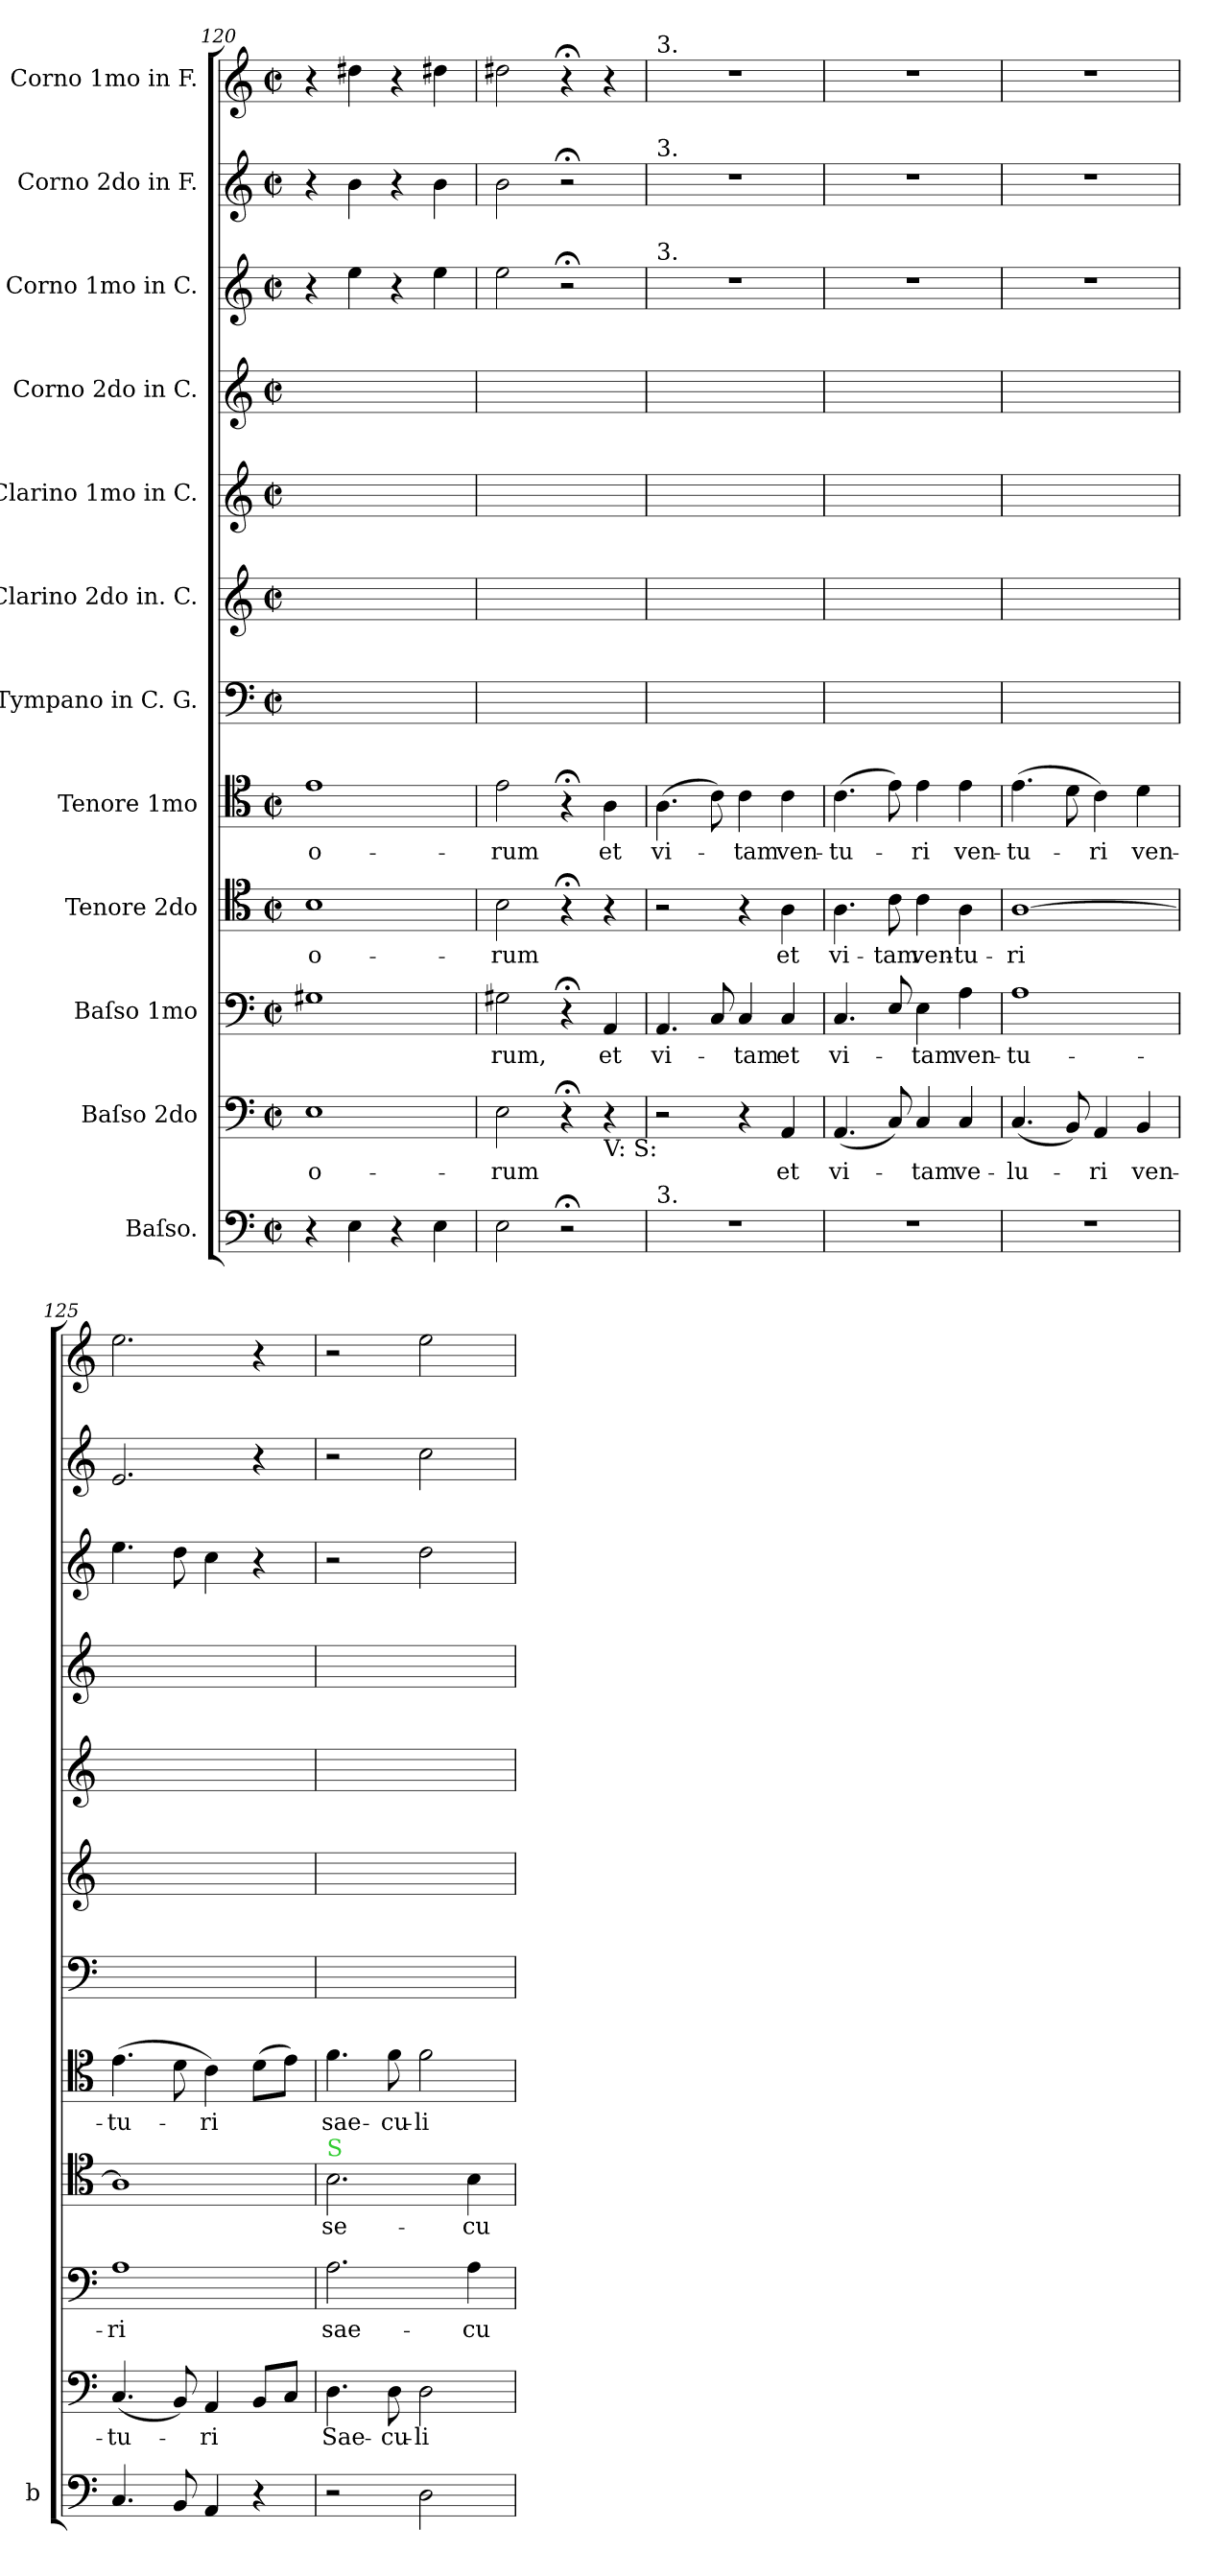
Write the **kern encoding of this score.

**kern	**kern	**text	**kern	**text	**kern	**text	**kern	**text	**kern	**kern	**kern	**kern	**kern	**kern	**kern
*part12	*part11	*part11	*part10	*part10	*part9	*part9	*part8	*part8	*part7	*part6	*part5	*part4	*part3	*part2	*part1
*staff12	*staff11	*staff11	*staff10	*staff10	*staff9	*staff9	*staff8	*staff8	*staff7	*staff6	*staff5	*staff4	*staff3	*staff2	*staff1
*I"Baſso.	*I"Baſso 2do	*	*I"Baſso 1mo	*	*I"Tenore 2do	*	*I"Tenore 1mo	*	*I"Tympano in C. G.	*I"Clarino 2do in. C.	*I"Clarino 1mo in C.	*I"Corno 2do in C.	*I"Corno 1mo in C.	*I"Corno 2do in F.	*I"Corno 1mo in F.
*I'b	*	*	*	*	*	*	*	*	*	*	*	*	*	*	*
*clefF4	*clefF4	*	*clefF4	*	*clefC4	*	*clefC4	*	*clefF4	*clefG2	*clefG2	*clefG2	*clefG2	*clefG2	*clefG2
*	*	*	*	*	*	*	*	*	*	*	*	*	*	*ITrd4c7	*ITrd4c7
*k[]	*k[]	*	*k[]	*	*k[]	*	*k[]	*	*k[]	*k[]	*k[]	*k[]	*k[]	*k[b-]	*k[b-]
*M2/2	*M2/2	*	*M2/2	*	*M2/2	*	*M2/2	*	*M2/2	*M2/2	*M2/2	*M2/2	*M2/2	*M2/2	*M2/2
*met(c|)	*met(c|)	*	*met(c|)	*	*met(c|)	*	*met(c|)	*	*met(c|)	*met(c|)	*met(c|)	*met(c|)	*met(c|)	*met(c|)	*met(c|)
=120	=120	=120	=120	=120	=120	=120	=120	=120	=120	=120	=120	=120	=120	=120	=120
4r	1E	-o-	1G#X	.	1B	-o-	1e	-o-	1ryy	1ryy	1ryy	1ryy	4r	4r	4r
4E\	.	.	.	.	.	.	.	.	.	.	.	.	4ee\	4e\	4g#X\
4r	.	.	.	.	.	.	.	.	.	.	.	.	4r	4r	4r
4E\	.	.	.	.	.	.	.	.	.	.	.	.	4ee\	4e\	4g#X\
=121	=121	=121	=121	=121	=121	=121	=121	=121	=121	=121	=121	=121	=121	=121	=121
2E\	2E\	-rum	2G#X\	-rum,	2B\	-rum	2e\	-rum	1ryy	1ryy	1ryy	1ryy	2ee\	2e\	2g#X\
2r;<	4r;<	.	4r;<	.	4r;<	.	4r;<	.	.	.	.	.	2r;<	2r;<	4r;<
!	!LO:TX:b:t=V&colon; S&colon;	!	!	!	!	!	!	!	!	!	!	!	!	!	!
.	4r	.	4AA/	et	4r	.	4A\	et	.	.	.	.	.	.	4r
=122	=122	=122	=122	=122	=122	=122	=122	=122	=122	=122	=122	=122	=122	=122	=122
!	!	!	!	!	!	!	!	!	!	!	!	!	!	!	!LO:TX:a:t=3.
!	!	!	!	!	!	!	!	!	!	!	!	!	!	!LO:TX:a:t=3.	!
!	!	!	!	!	!	!	!	!	!	!	!	!	!LO:TX:a:t=3.	!	!
!LO:TX:a:t=3.	!	!	!	!	!	!	!	!	!	!	!	!	!	!	!
1r	2r	.	4.AA/	vi-	2r	.	(4.A\	vi-	1ryy	1ryy	1ryy	1ryy	1r	1r	1r
.	.	.	8C/	.	.	.	8c\)	.	.	.	.	.	.	.	.
.	4r	.	4C/	-tam	4r	.	4c\	-tam	.	.	.	.	.	.	.
.	4AA/	et	4C/	et	4A\	et	4c\	ven-	.	.	.	.	.	.	.
=123	=123	=123	=123	=123	=123	=123	=123	=123	=123	=123	=123	=123	=123	=123	=123
1r	(>4.AA/	vi-	4.C/	vi-	4.A\	vi-	(4.c\	-tu-	1ryy	1ryy	1ryy	1ryy	1r	1r	1r
.	8C/)	.	8E/	.	8c\	-tam	8e\)	.	.	.	.	.	.	.	.
.	4C/	-tam	4E\	-tam	4c\	ven-	4e\	-ri	.	.	.	.	.	.	.
.	4C/	ve-	4A\	ven-	4A\	-tu-	4e\	ven-	.	.	.	.	.	.	.
=124	=124	=124	=124	=124	=124	=124	=124	=124	=124	=124	=124	=124	=124	=124	=124
1r	(>4.C/	-lu-	1A	-tu-	[1A	-ri	(4.e\	-tu-	1ryy	1ryy	1ryy	1ryy	1r	1r	1r
.	8BB/)	.	.	.	.	.	8d\	.	.	.	.	.	.	.	.
.	4AA/	-ri	.	.	.	.	4c\)	-ri	.	.	.	.	.	.	.
.	4BB/	ven-	.	.	.	.	4d\	ven-	.	.	.	.	.	.	.
=125	=125	=125	=125	=125	=125	=125	=125	=125	=125	=125	=125	=125	=125	=125	=125
4.C/	(4.C/	-tu-	1A	-ri	1A]	.	(4.e\	-tu-	1ryy	1ryy	1ryy	1ryy	4.ee\	2.A/	2.a\
8BB/	8BB/)	.	.	.	.	.	8d\	.	.	.	.	.	8dd\	.	.
4AA/	4AA/	-ri	.	.	.	.	4c\)	-ri	.	.	.	.	4cc\	.	.
4r	8BB/L	.	.	.	.	.	(8d\L	.	.	.	.	.	4r	4r	4r
.	8C/J	.	.	.	.	.	8e\J)	.	.	.	.	.	.	.	.
=126	=126	=126	=126	=126	=126	=126	=126	=126	=126	=126	=126	=126	=126	=126	=126
!	!	!	!	!	!LO:TX:a:color=limegreen:t=S	!	!	!	!	!	!	!	!	!	!
2r	4.D\	Sae-	2.A\	sae-	2.B\	se-	4.f\	sae-	1ryy	1ryy	1ryy	1ryy	2r	2r	2r
.	8D\	-cu-	.	.	.	.	8f\	-cu-	.	.	.	.	.	.	.
2D\	2D\	-li	.	.	.	.	2f\	-li	.	.	.	.	2dd\	2f\	2a\
.	.	.	4A\	-cu-	4B\	-cu-	.	.	.	.	.	.	.	.	.
=	=	=	=	=	=	=	=	=	=	=	=	=	=	=	=
*-	*-	*-	*-	*-	*-	*-	*-	*-	*-	*-	*-	*-	*-	*-	*-
